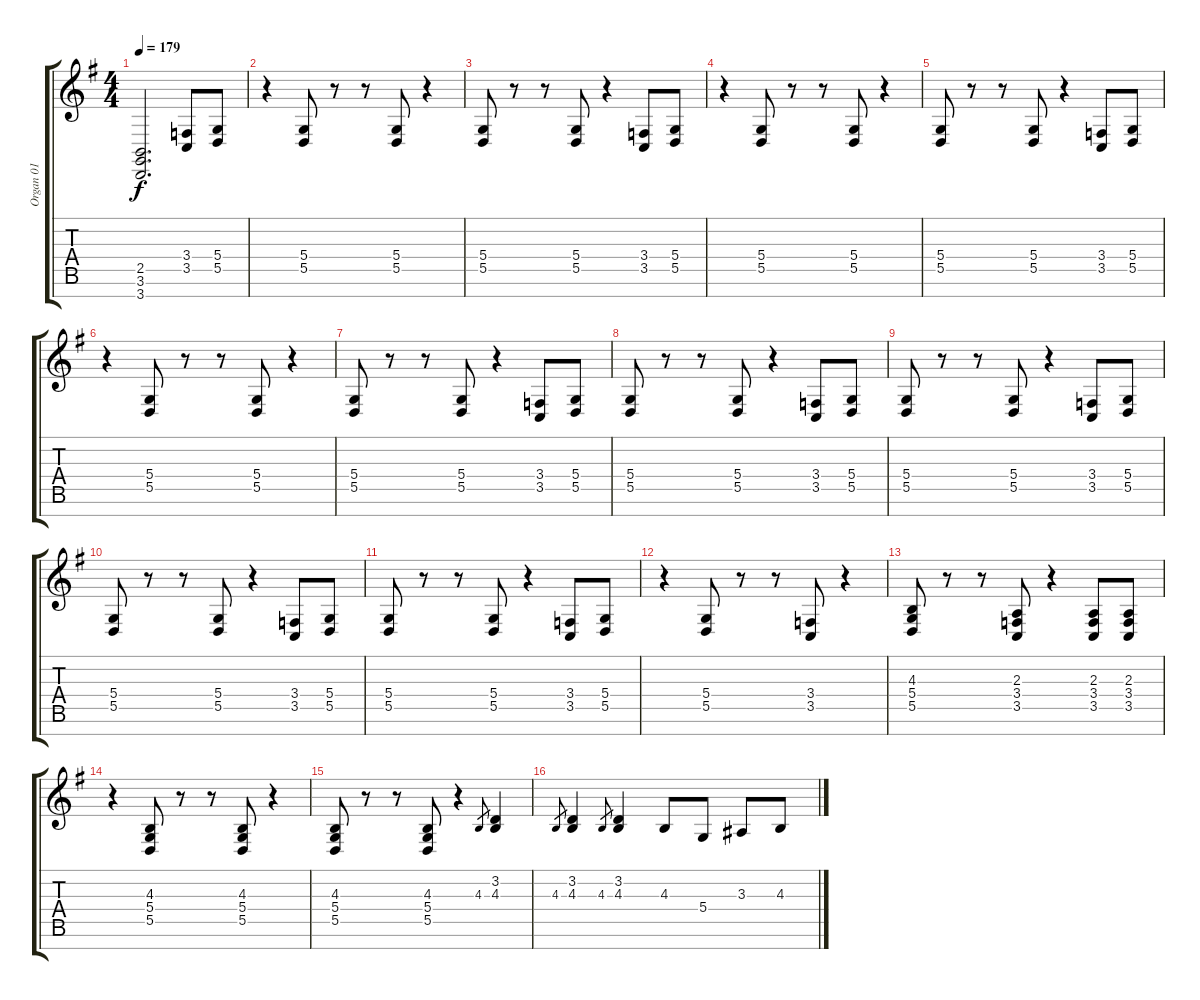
\track ("Organ 01" "Organ 01") {instrument drawbarorgan}
\staff {score tabs}
\tuning (E4 B3 G3 D3 A2 E2 B1) {hide}
\ts (4 4)
\tempo 179
\clef g2
\ks g
(2.5{t} 3.6{t} 3.7{t}).2{d dy f} (3.4 3.5).8 (5.4 5.5).8 |
r.4 (5.4 5.5).8 r.8 r.8 (5.4 5.5).8 r.4 |
(5.4 5.5).8 r.8 r.8 (5.4 5.5).8 r.4 (3.4 3.5).8 (5.4 5.5).8 |
r.4 (5.4 5.5).8 r.8 r.8 (5.4 5.5).8 r.4 |
(5.4 5.5).8 r.8 r.8 (5.4 5.5).8 r.4 (3.4 3.5).8 (5.4 5.5).8 |
r.4 (5.4 5.5).8 r.8 r.8 (5.4 5.5).8 r.4 |
(5.4 5.5).8 r.8 r.8 (5.4 5.5).8 r.4 (3.4 3.5).8 (5.4 5.5).8 |
(5.4 5.5).8 r.8 r.8 (5.4 5.5).8 r.4 (3.4 3.5).8 (5.4 5.5).8 |
(5.4 5.5).8 r.8 r.8 (5.4 5.5).8 r.4 (3.4 3.5).8 (5.4 5.5).8 |
(5.4 5.5).8 r.8 r.8 (5.4 5.5).8 r.4 (3.4 3.5).8 (5.4 5.5).8 |
(5.4 5.5).8 r.8 r.8 (5.4 5.5).8 r.4 (3.4 3.5).8 (5.4 5.5).8 |
r.4 (5.4 5.5).8 r.8 r.8 (3.4 3.5).8 r.4 |
(4.3 5.4 5.5).8 r.8 r.8 (2.3 3.4 3.5).8 r.4 (2.3 3.4 3.5).8 (2.3 3.4 3.5).8 |
r.4 (4.3 5.4 5.5).8 r.8 r.8 (4.3 5.4 5.5).8 r.4 |
(4.3 5.4 5.5).8 r.8 r.8 (4.3 5.4 5.5).8 r.4 4.3.8{gr} (3.2 4.3).4 |
4.3.8{gr} (3.2 4.3).4 4.3.8{gr} (3.2 4.3).4 4.3.8 5.4.8 3.3.8 4.3.8
